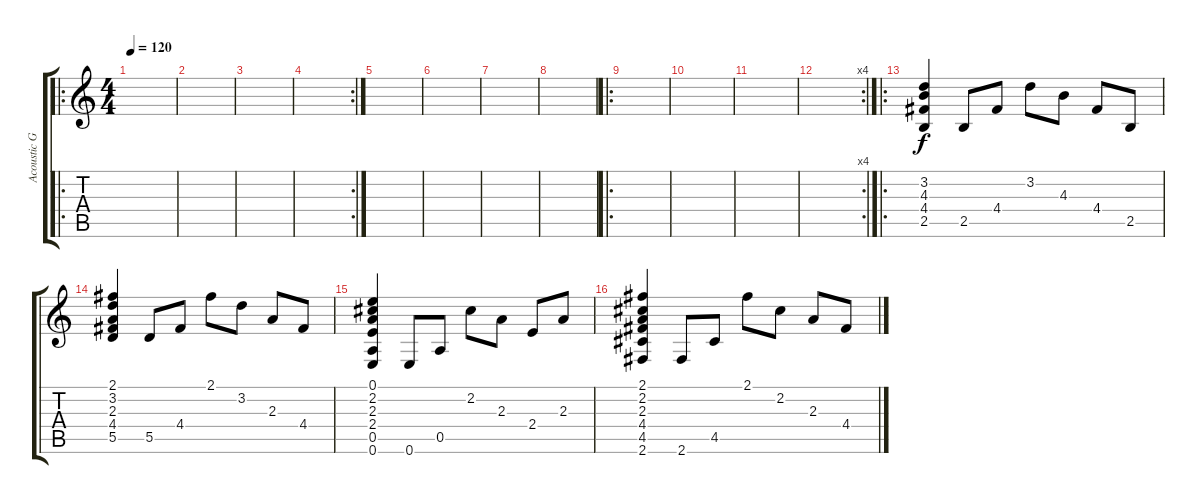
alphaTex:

\track ("Acoustic Guitar" "Acoustic G") {instrument acousticguitarsteel}
\staff {score tabs}
\tuning (E4 B3 G3 D3 A2 E2) {hide}
\ro
\ts (4 4)
\tempo 120
\clef g2
\ks c
|
|
|
\rc 2
|
|
|
|
|
\ro
|
|
|
\rc 4
|
\ro
(3.2 4.3 4.4 2.5).4 2.5.8 4.4.8 3.2.8 4.3.8 4.4.8 2.5.8 |
(2.1 3.2 2.3 4.4 5.5).4 5.5.8 4.4.8 2.1.8 3.2.8 2.3.8 4.4.8 |
(0.1 2.2 2.3 2.4 0.5 0.6).4 0.6.8 0.5.8 2.2.8 2.3.8 2.4.8 2.3.8 |
(2.1 2.2 2.3 4.4 4.5 2.6).4 2.6.8 4.5.8 2.1.8 2.2.8 2.3.8 4.4.8
